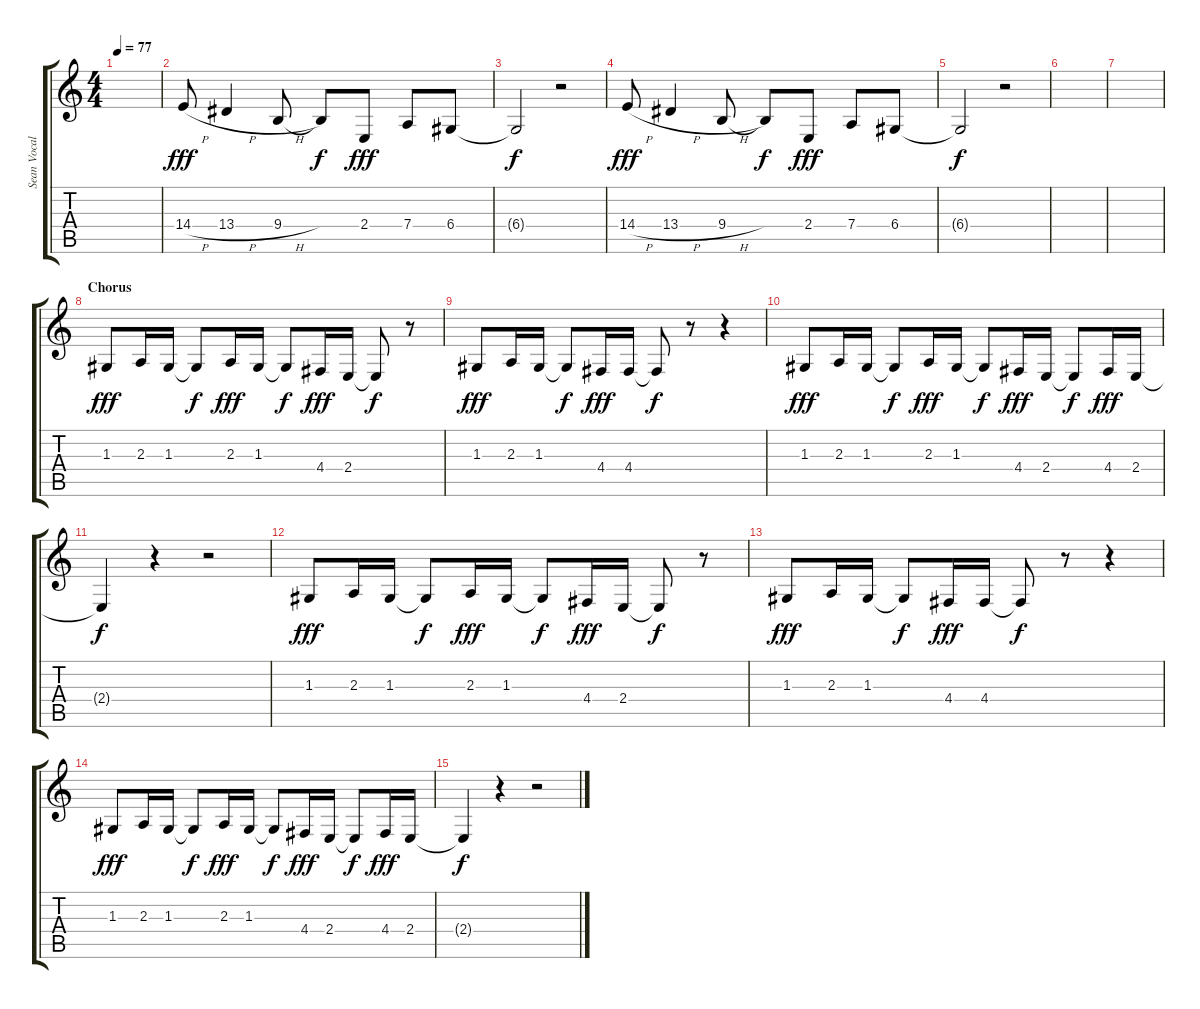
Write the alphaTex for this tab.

\track ("Sean Vocals" "Sean Vocal") {instrument tuba}
\staff {score tabs}
\tuning (E4 B3 G3 D3 A2 E2) {hide}
\ts (4 4)
\tempo 77
\clef g2
\ks c
|
14.4{h}.8{dy fff} 13.4{h}.4 9.4{h}.8 9.4{t}.8{dy f} 2.4.8{dy fff} 7.4.8 6.4.8 |
6.4{t}.2{dy f} r.2 |
14.4{h}.8{dy fff} 13.4{h}.4 9.4{h}.8 9.4{t}.8{dy f} 2.4.8{dy fff} 7.4.8 6.4.8 |
6.4{t}.2{dy f} r.2 |
|
|
\section ("" "Chorus")
1.3.8{dy fff} 2.3.16 1.3.16 1.3{t}.8{dy f} 2.3.16{dy fff} 1.3.16 1.3{t}.8{dy f} 4.4.16{dy fff} 2.4.16 2.4{t}.8{dy f} r.8 |
1.3.8{dy fff} 2.3.16 1.3.16 1.3{t}.8{dy f} 4.4.16{dy fff} 4.4.16 4.4{t}.8{dy f} r.8 r.4 |
1.3.8{dy fff} 2.3.16 1.3.16 1.3{t}.8{dy f} 2.3.16{dy fff} 1.3.16 1.3{t}.8{dy f} 4.4.16{dy fff} 2.4.16 2.4{t}.8{dy f} 4.4.16{dy fff} 2.4.16 |
2.4{t}.4{dy f} r.4 r.2 |
1.3.8{dy fff} 2.3.16 1.3.16 1.3{t}.8{dy f} 2.3.16{dy fff} 1.3.16 1.3{t}.8{dy f} 4.4.16{dy fff} 2.4.16 2.4{t}.8{dy f} r.8 |
1.3.8{dy fff} 2.3.16 1.3.16 1.3{t}.8{dy f} 4.4.16{dy fff} 4.4.16 4.4{t}.8{dy f} r.8 r.4 |
1.3.8{dy fff} 2.3.16 1.3.16 1.3{t}.8{dy f} 2.3.16{dy fff} 1.3.16 1.3{t}.8{dy f} 4.4.16{dy fff} 2.4.16 2.4{t}.8{dy f} 4.4.16{dy fff} 2.4.16 |
2.4{t}.4{dy f} r.4 r.2
